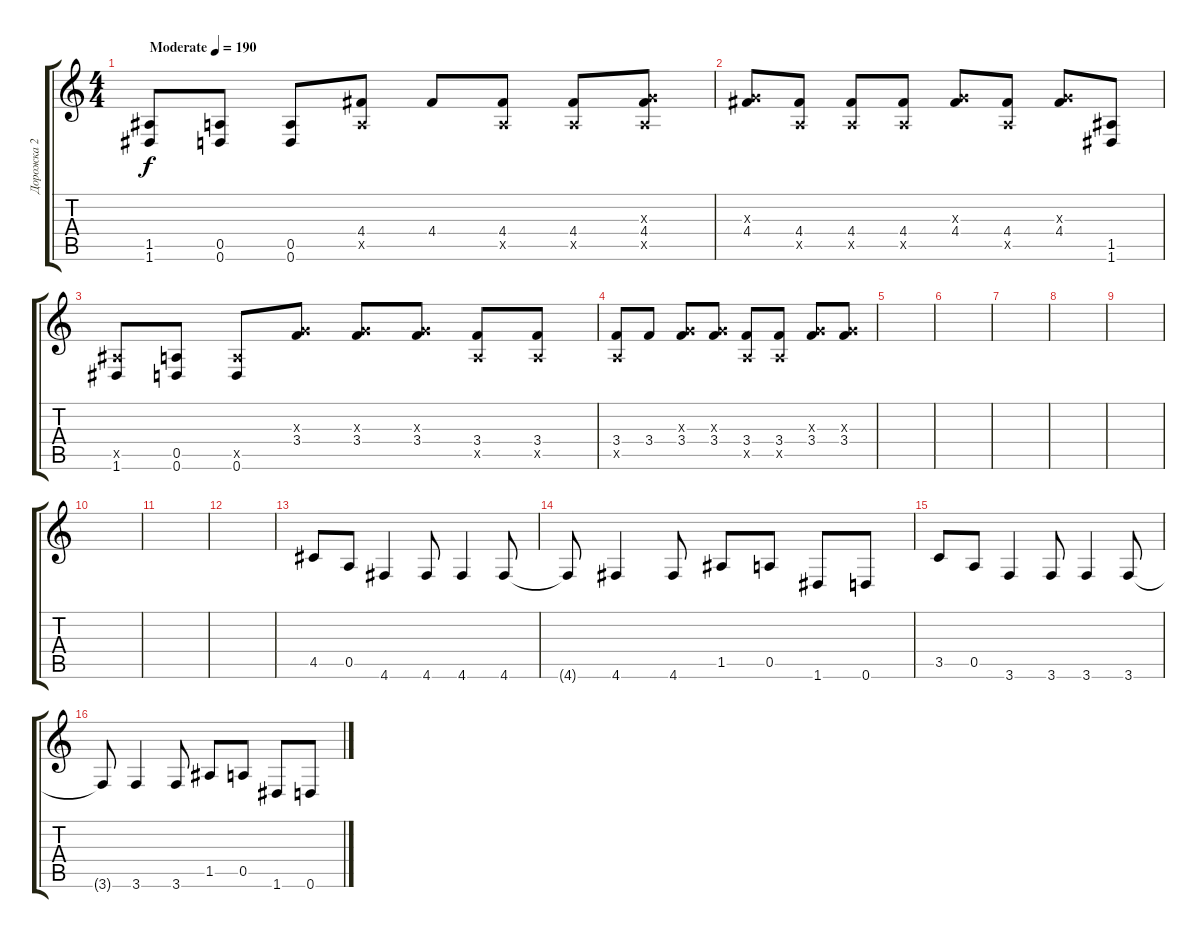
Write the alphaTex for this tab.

\track ("Дорожка 2" "Дорожка 2") {instrument distortionguitar}
\staff {score tabs}
\tuning (E4 B3 G3 D3 A2 D2) {hide}
\ts (4 4)
\tempo (190 "Moderate")
\clef g2
\ks c
(1.5 1.6).8{dy f instrument distortionguitar} (0.5 0.6).8 (0.5 0.6).8 (4.4 0.5{x}).8 4.4.8 (4.4 0.5{x}).8 (4.4 0.5{x}).8 (0.3{x} 4.4 0.5{x}).8 |
(0.3{x} 4.4).8 (4.4 0.5{x}).8 (4.4 0.5{x}).8 (4.4 0.5{x}).8 (0.3{x} 4.4).8 (4.4 0.5{x}).8 (0.3{x} 4.4).8 (1.5 1.6).8 |
(1.5{x} 1.6).8 (0.5 0.6).8 (0.5{x} 0.6).8 (0.3{x} 3.4).8 (0.3{x} 3.4).8 (0.3{x} 3.4).8 (3.4 0.5{x}).8 (3.4 0.5{x}).8 |
(3.4 0.5{x}).8 3.4.8 (0.3{x} 3.4).8 (0.3{x} 3.4).8 (3.4 0.5{x}).8 (3.4 0.5{x}).8 (0.3{x} 3.4).8 (0.3{x} 3.4).8 |
|
|
|
|
|
|
|
|
4.5.8 0.5.8 4.6.4 4.6.8 4.6.4 4.6.8 |
4.6{t}.8 4.6.4 4.6.8 1.5.8 0.5.8 1.6.8 0.6.8 |
3.5.8 0.5.8 3.6.4 3.6.8 3.6.4 3.6.8 |
3.6{t}.8 3.6.4 3.6.8 1.5.8 0.5.8 1.6.8 0.6.8
